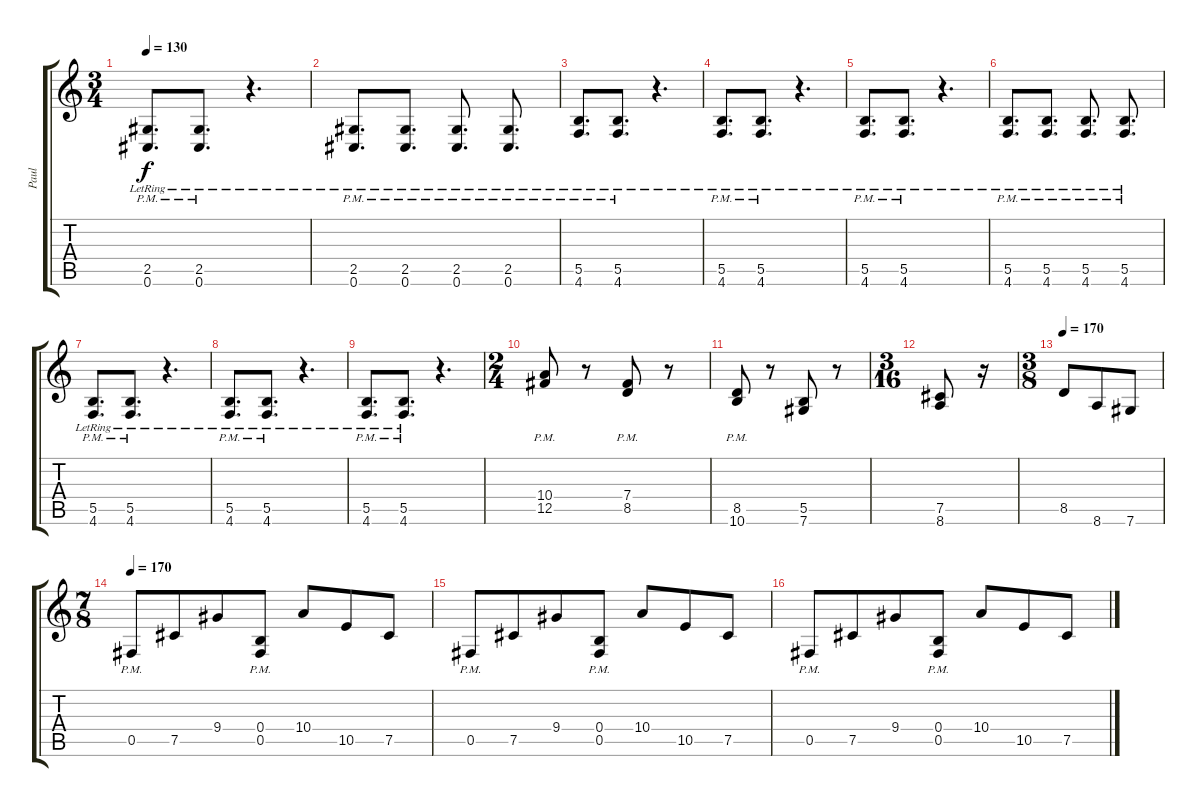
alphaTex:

\track ("Paul" "Paul") {instrument distortionguitar}
\staff {score tabs}
\tuning (Db4 Ab3 E3 B2 Gb2 Db2) {hide}
\ts (3 4)
\tempo 130
\clef g2
\ks c
(2.5{pm lr} 0.6{pm lr}).8{d dy f} (2.5{pm lr} 0.6{pm lr}).8{d} r.4{d} |
(2.5{pm lr} 0.6{pm lr}).8{d} (2.5{pm lr} 0.6{pm lr}).8{d} (2.5{pm lr} 0.6{pm lr}).8{d} (2.5{pm lr} 0.6{pm lr}).8{d} |
(5.5{pm lr} 4.6{pm lr}).8{d} (5.5{pm lr} 4.6{pm lr}).8{d} r.4{d} |
(5.5{pm lr} 4.6{pm lr}).8{d} (5.5{pm lr} 4.6{pm lr}).8{d} r.4{d} |
(5.5{pm lr} 4.6{pm lr}).8{d} (5.5{pm lr} 4.6{pm lr}).8{d} r.4{d} |
(5.5{pm lr} 4.6{pm lr}).8{d} (5.5{pm lr} 4.6{pm lr}).8{d} (5.5{pm lr} 4.6{pm lr}).8{d} (5.5{pm lr} 4.6{pm lr}).8{d} |
(5.5{pm lr} 4.6{pm lr}).8{d} (5.5{pm lr} 4.6{pm lr}).8{d} r.4{d} |
(5.5{pm lr} 4.6{pm lr}).8{d} (5.5{pm lr} 4.6{pm lr}).8{d} r.4{d} |
(5.5{pm lr} 4.6{pm lr}).8{d} (5.5{pm lr} 4.6{pm lr}).8{d} r.4{d} |
\ts (2 4)
(10.4{pm} 12.5).8 r.8 (7.4{pm} 8.5{pm}).8 r.8 |
(8.5{pm} 10.6{pm}).8 r.8 (5.5 7.6).8 r.8 |
\ts (3 16)
(7.5 8.6).8 r.16 |
\ts (3 8)
\tempo 170
8.5.8 8.6.8 7.6.8 |
\ts (7 8)
\tempo 170
0.5{pm}.8 7.5.8 9.4.8 (0.4{pm} 0.5{pm}).8 10.4.8 10.5.8 7.5.8 |
0.5{pm}.8 7.5.8 9.4.8 (0.4{pm} 0.5{pm}).8 10.4.8 10.5.8 7.5.8 |
0.5{pm}.8 7.5.8 9.4.8 (0.4{pm} 0.5{pm}).8 10.4.8 10.5.8 7.5.8
